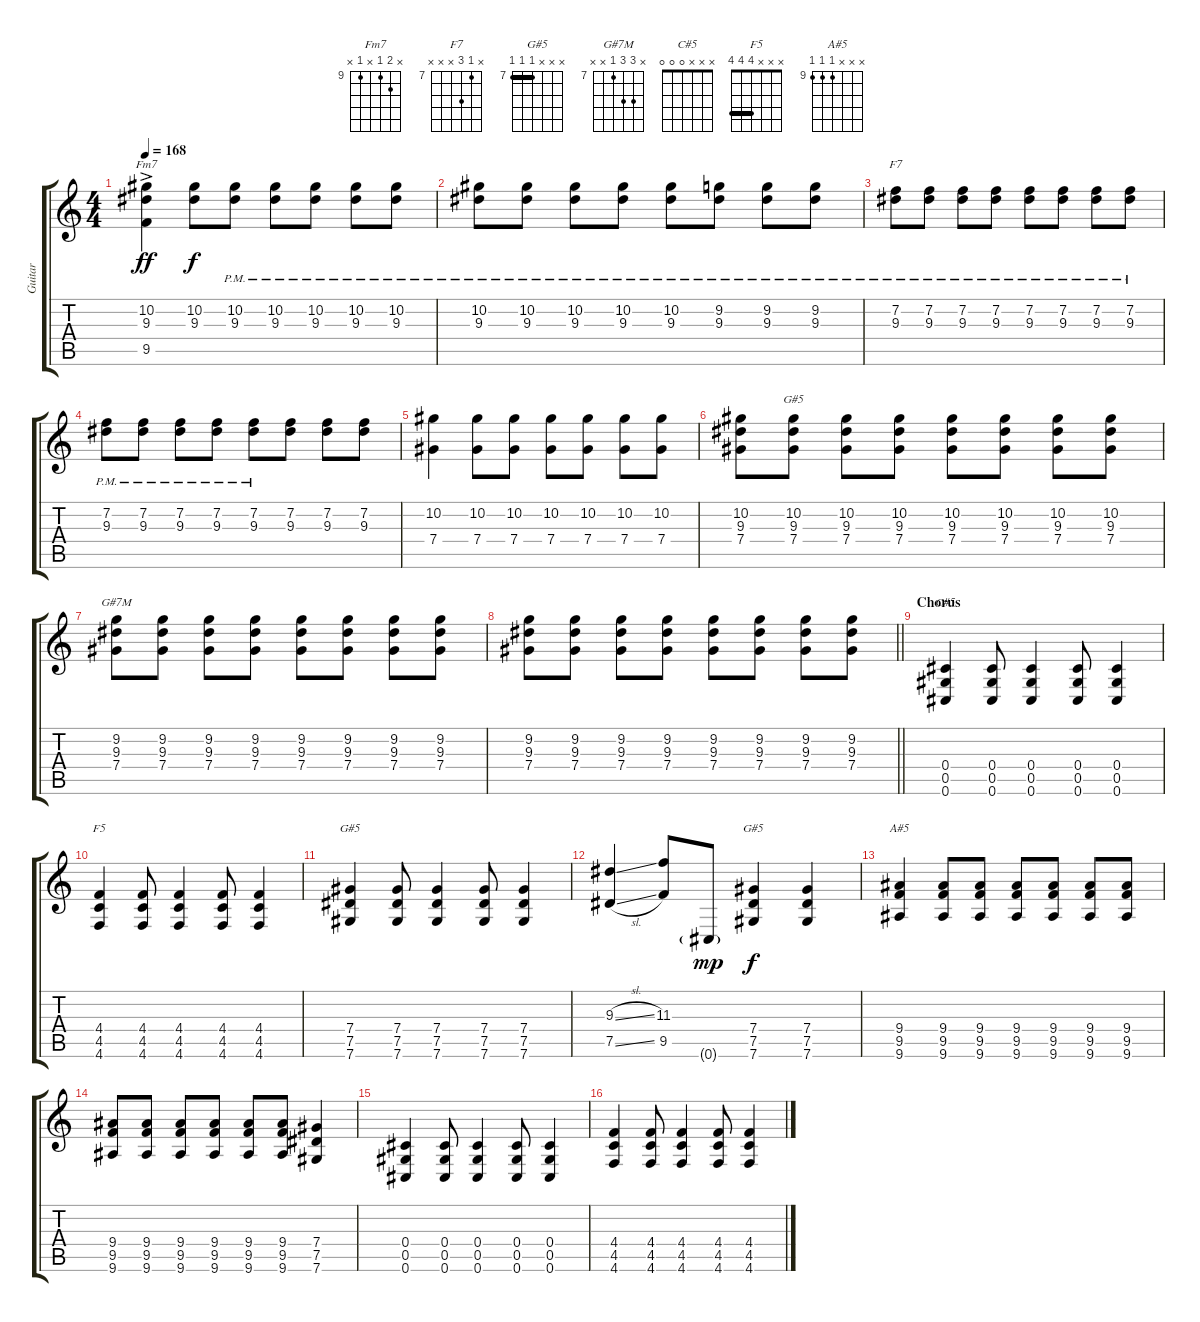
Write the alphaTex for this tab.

\track ("Guitar" "Guitar") {instrument distortionguitar}
\staff {score tabs}
\tuning (Eb4 Bb3 Gb3 Db3 Ab2 Db2) {hide}
\chord ("Fm7" x 10 9 x 9 x) {firstfret 9}
\chord ("F7" x 7 9 x x x) {firstfret 7}
\chord ("G#5" x 10 9 7 x x) {firstfret 7}
\chord ("G#7M" x 9 9 7 x x) {firstfret 7}
\chord ("C#5" x x x 0 0 0)
\chord ("F5" x x x 4 4 4) {barre 4}
\chord ("G#5" x x x 7 7 7) {firstfret 7}
\chord ("G#5" x x x 7 7 7) {firstfret 7 barre 7}
\chord ("A#5" x x x 9 9 9) {firstfret 9}
\ts (4 4)
\tempo 168
\clef g2
\ks c
(10.2 9.3 9.5{ac}).4{ch "Fm7" dy ff} (10.2 9.3).8{dy f} (10.2{pm} 9.3{pm}).8 (10.2{pm} 9.3{pm}).8 (10.2{pm} 9.3{pm}).8 (10.2{pm} 9.3{pm}).8 (10.2{pm} 9.3{pm}).8 |
(10.2{pm} 9.3{pm}).8 (10.2{pm} 9.3{pm}).8 (10.2{pm} 9.3{pm}).8 (10.2{pm} 9.3{pm}).8 (10.2{pm} 9.3{pm}).8 (9.2{pm} 9.3{pm}).8 (9.2{pm} 9.3{pm}).8 (9.2{pm} 9.3{pm}).8 |
(7.2{pm} 9.3{pm}).8{ch "F7"} (7.2{pm} 9.3{pm}).8 (7.2{pm} 9.3{pm}).8 (7.2{pm} 9.3{pm}).8 (7.2{pm} 9.3{pm}).8 (7.2{pm} 9.3{pm}).8 (7.2{pm} 9.3{pm}).8 (7.2{pm} 9.3{pm}).8 |
(7.2{pm} 9.3{pm}).8 (7.2{pm} 9.3{pm}).8 (7.2{pm} 9.3{pm}).8 (7.2{pm} 9.3{pm}).8 (7.2{pm} 9.3{pm}).8 (7.2 9.3).8 (7.2 9.3).8 (7.2 9.3).8 |
(10.2 7.4).4 (10.2 7.4).8 (10.2 7.4).8 (10.2 7.4).8 (10.2 7.4).8 (10.2 7.4).8 (10.2 7.4).8 |
(10.2 9.3 7.4).8 (10.2 9.3 7.4).8{ch "G#5"} (10.2 9.3 7.4).8 (10.2 9.3 7.4).8 (10.2 9.3 7.4).8 (10.2 9.3 7.4).8 (10.2 9.3 7.4).8 (10.2 9.3 7.4).8 |
(9.2 9.3 7.4).8{ch "G#7M"} (9.2 9.3 7.4).8 (9.2 9.3 7.4).8 (9.2 9.3 7.4).8 (9.2 9.3 7.4).8 (9.2 9.3 7.4).8 (9.2 9.3 7.4).8 (9.2 9.3 7.4).8 |
\barLineRight lightlight
(9.2 9.3 7.4).8 (9.2 9.3 7.4).8 (9.2 9.3 7.4).8 (9.2 9.3 7.4).8 (9.2 9.3 7.4).8 (9.2 9.3 7.4).8 (9.2 9.3 7.4).8 (9.2 9.3 7.4).8 |
\section ("" "Chorus")
(0.4 0.5 0.6).4{ch "C#5"} (0.4 0.5 0.6).8 (0.4 0.5 0.6).4 (0.4 0.5 0.6).8 (0.4 0.5 0.6).4 |
(4.4 4.5 4.6).4{ch "F5"} (4.4 4.5 4.6).8 (4.4 4.5 4.6).4 (4.4 4.5 4.6).8 (4.4 4.5 4.6).4 |
(7.4 7.5 7.6).4{ch "G#5"} (7.4 7.5 7.6).8 (7.4 7.5 7.6).4 (7.4 7.5 7.6).8 (7.4 7.5 7.6).4 |
(9.3{sl} 7.5{sl}).4 (11.3 9.5).8 0.6{g}.8{dy mp} (7.4 7.5 7.6).4{ch "G#5" dy f} (7.4 7.5 7.6).4 |
(9.4 9.5 9.6).4{ch "A#5"} (9.4 9.5 9.6).8 (9.4 9.5 9.6).8 (9.4 9.5 9.6).8 (9.4 9.5 9.6).8 (9.4 9.5 9.6).8 (9.4 9.5 9.6).8 |
(9.4 9.5 9.6).8 (9.4 9.5 9.6).8 (9.4 9.5 9.6).8 (9.4 9.5 9.6).8 (9.4 9.5 9.6).8 (9.4 9.5 9.6).8 (7.4 7.5 7.6).4 |
(0.4 0.5 0.6).4 (0.4 0.5 0.6).8 (0.4 0.5 0.6).4 (0.4 0.5 0.6).8 (0.4 0.5 0.6).4 |
(4.4 4.5 4.6).4 (4.4 4.5 4.6).8 (4.4 4.5 4.6).4 (4.4 4.5 4.6).8 (4.4 4.5 4.6).4
